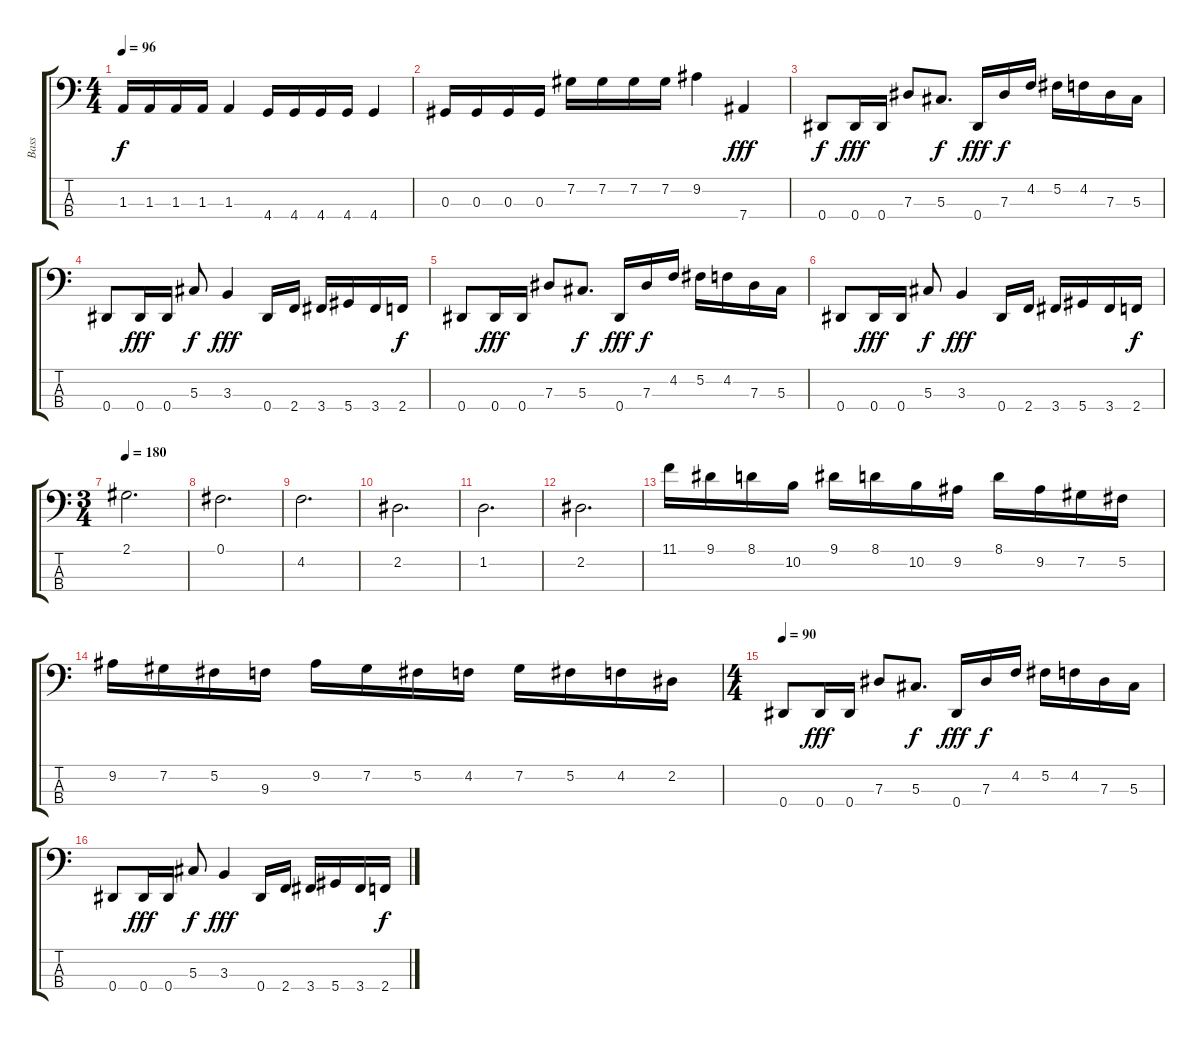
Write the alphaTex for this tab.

\track ("Bass" "Bass") {instrument electricbasspick}
\staff {score tabs}
\tuning (Gb2 Db2 Ab1 Eb1) {hide}
\ts (4 4)
\tempo 96
\clef f4
\ks c
1.3.16{dy f} 1.3.16 1.3.16 1.3.16 1.3.4 4.4.16 4.4.16 4.4.16 4.4.16 4.4.4 |
0.3.16 0.3.16 0.3.16 0.3.16 7.2.16 7.2.16 7.2.16 7.2.16 9.2.4 7.4.4{dy fff} |
0.4.8{dy f} 0.4.16{dy fff} 0.4.16 7.3.8 5.3.8{d dy f} 0.4.16{dy fff} 7.3.16{dy f} 4.2.16 5.2.16 4.2.16 7.3.16 5.3.16 |
0.4.8 0.4.16{dy fff} 0.4.16 5.3.8{dy f} 3.3.4{dy fff} 0.4.16 2.4.16 3.4.16 5.4.16 3.4.16 2.4.16{dy f} |
0.4.8 0.4.16{dy fff} 0.4.16 7.3.8 5.3.8{d dy f} 0.4.16{dy fff} 7.3.16{dy f} 4.2.16 5.2.16 4.2.16 7.3.16 5.3.16 |
0.4.8 0.4.16{dy fff} 0.4.16 5.3.8{dy f} 3.3.4{dy fff} 0.4.16 2.4.16 3.4.16 5.4.16 3.4.16 2.4.16{dy f} |
\ts (3 4)
\tempo 180
2.1.2{d} |
0.1.2{d} |
4.2.2{d} |
2.2.2{d} |
1.2.2{d} |
2.2.2{d} |
11.1.16 9.1.16 8.1.16 10.2.16 9.1.16 8.1.16 10.2.16 9.2.16 8.1.16 9.2.16 7.2.16 5.2.16 |
9.2.16 7.2.16 5.2.16 9.3.16 9.2.16 7.2.16 5.2.16 4.2.16 7.2.16 5.2.16 4.2.16 2.2.16 |
\ts (4 4)
\tempo 90
0.4.8 0.4.16{dy fff} 0.4.16 7.3.8 5.3.8{d dy f} 0.4.16{dy fff} 7.3.16{dy f} 4.2.16 5.2.16 4.2.16 7.3.16 5.3.16 |
0.4.8 0.4.16{dy fff} 0.4.16 5.3.8{dy f} 3.3.4{dy fff} 0.4.16 2.4.16 3.4.16 5.4.16 3.4.16 2.4.16{dy f}
